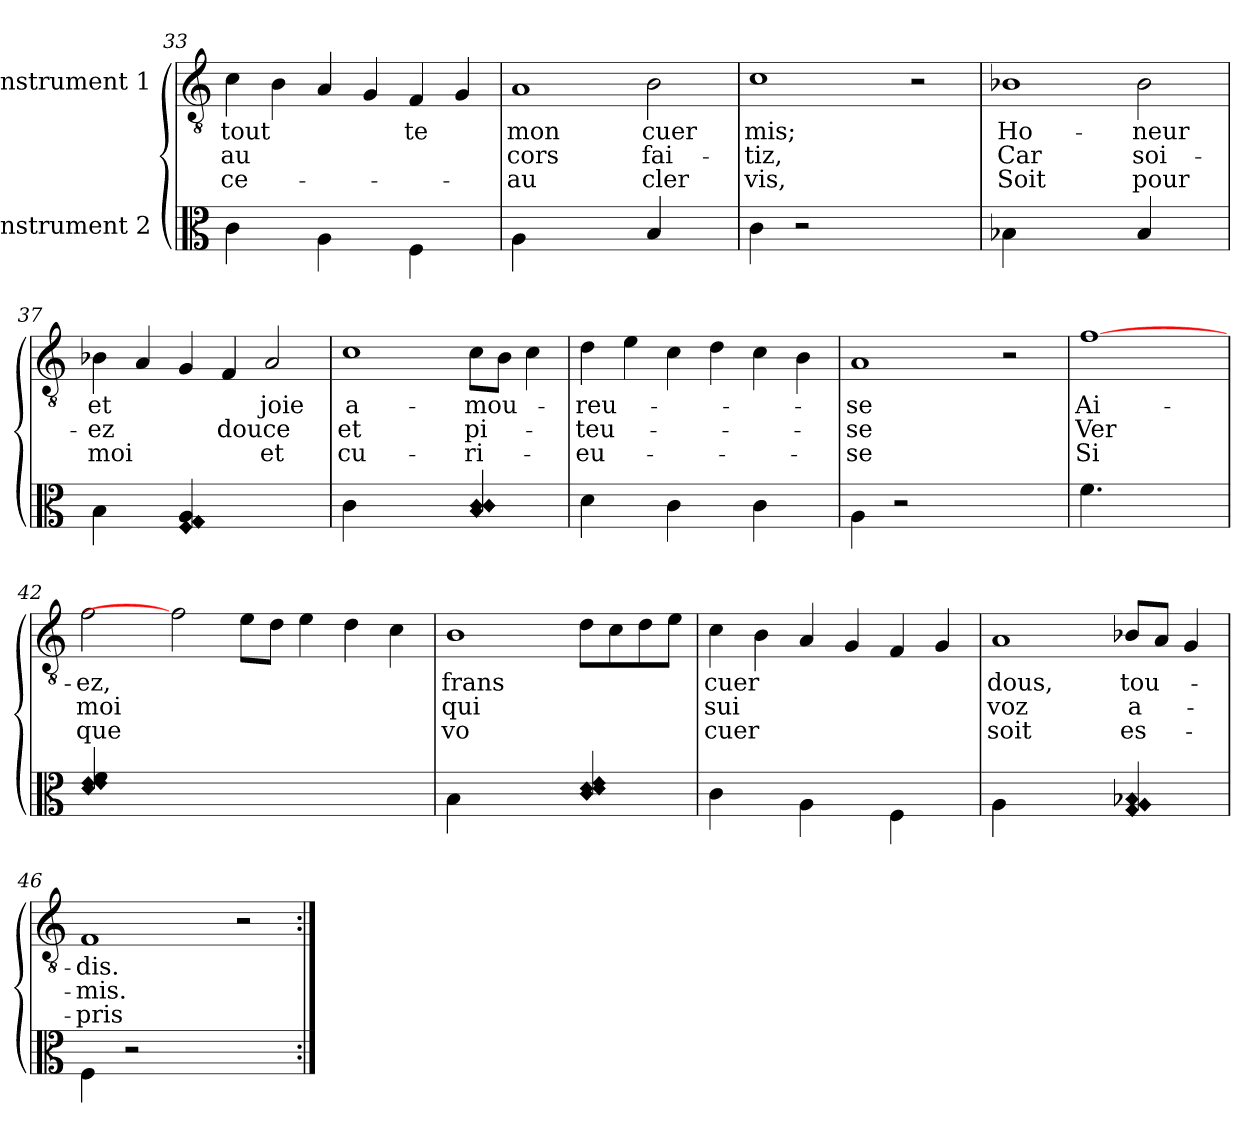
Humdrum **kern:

**kern	**kern	**text	**text	**text
*part2	*part1	*part1	*part1	*part1
*staff2	*staff1	*staff1	*staff1	*staff1
*I"Instrument 2	*I"Instrument 1	*	*	*
!!LO:LB:g=z
*clefC3	*clefGv2	*	*	*
=33	=33	=33	=33	=33
!	!	!LO:LY:b:cj	!LO:LY:b:cj	!LO:LY:b:cj
4c\	4c\	-tout	au	ce-
4ryy	4B\	.	.	.
4A\	4A/	.	.	.
4ryy	4G/	.	.	.
!	!	!LO:LY:b:cj	!	!
4F\	4F/	-te	.	.
4ryy	4G/	.	.	.
=34	=34	=34	=34	=34
!	!	!LO:LY:b:cj	!LO:LY:b:cj	!LO:LY:b:cj
4A\	1A	mon	cors	au
2.ryy	.	.	.	.
!	!	!LO:LY:b:cj	!LO:LY:b:cj	!LO:LY:b:cj
4B/	2B\	cuer	fai-	-cler
4ryy	.	.	.	.
=35	=35	=35	=35	=35
!	!	!LO:LY:b:cj	!LO:LY:b:cj	!LO:LY:b:cj
4c\	1c	mis;	tiz,	vis,
2r	.	.	.	.
2.ryy	.	.	.	.
.	2r	.	.	.
=36	=36	=36	=36	=36
!	!	!LO:LY:b:cj	!LO:LY:b:cj	!LO:LY:b:cj
4B-X\	1B-X	Ho-	-Car	Soit
2.ryy	.	.	.	.
!	!	!LO:LY:b:cj	!LO:LY:b:cj	!LO:LY:b:cj
4B-/	2B-\	neur	soi-	-pour
4ryy	.	.	.	.
=37	=37	=37	=37	=37
!	!	!LO:LY:b:cj	!LO:LY:b:cj	!LO:LY:b:cj
4B\	4B-X\	et	ez	moi
4ryy	4A/	.	.	.
!LO:N:n=1:head=diamond	!	!	!	!
!LO:N:n=2:head=diamond	!	!	!	!
4G/ 4F/ 4A/	4G/	.	.	.
!	!	!	!LO:LY:b	!
2.ryy	4F/	.	douce	.
!	!	!LO:LY:b:cj	!	!LO:LY:b:cj
.	2A/	joie	.	et
=38	=38	=38	=38	=38
!	!	!LO:LY:b:rj	!LO:LY:b:cj	!LO:LY:b:cj
4c\	1c	a-	-et	cu-
2.ryy	.	.	.	.
!LO:N:n=1:head=diamond	!	!	!	!
!LO:N:n=2:head=diamond	!	!	!	!
!LO:N:n=3:head=diamond	!	!LO:LY:b	!LO:LY:b:cj	!LO:LY:b:cj
4c/ 4B/ 4c/	8c\L	-mou-	-pi-	-ri-
.	8B\J	.	.	.
4ryy	4c\	.	.	.
=39	=39	=39	=39	=39
!	!	!LO:LY:b	!LO:LY:b	!LO:LY:b:cj
4d\	4d\	-reu-	-teu-	-eu-
4ryy	4e\	.	.	.
4c\	4c\	.	.	.
4ryy	4d\	.	.	.
4c\	4c\	.	.	.
4ryy	4B\	.	.	.
!!LO:LB:g=z
=40	=40	=40	=40	=40
!	!	!LO:LY:b:rj	!LO:LY:b:rj	!LO:LY:b:rj
4A\	1A	-se	se	se
2r	.	.	.	.
2.ryy	.	.	.	.
.	2r	.	.	.
=41	=41	=41	=41	=41
!	!	!LO:LY:b:cj	!LO:LY:b:cj	!LO:LY:b:cj
4.f\	[1f	Ai-	-Ver	Si
2ryy	.	.	.	.
8ryy	.	.	.	.
=42	=42	=42	=42	=42
!LO:N:n=2:head=diamond	!	!	!	!
!LO:N:n=3:head=diamond	!	!	!	!
!LO:N:n=4:head=diamond	!	!LO:LY:b:cj	!LO:LY:b:cj	!LO:LY:b:cj
4f/ 4e/ 4d/ 4e/	2f\	ez,	moi	que
1..ryy	.	.	.	.
.	2f]	.	.	.
.	8e\L	.	.	.
.	8d\J	.	.	.
.	4e\	.	.	.
.	4d\	.	.	.
.	4c\	.	.	.
=43	=43	=43	=43	=43
!	!	!LO:LY:b:cj	!LO:LY:b:cj	!LO:LY:b:cj
4B\	1B	frans	qui	vo
2.ryy	.	.	.	.
!LO:N:n=1:head=diamond	!	!	!	!
!LO:N:n=2:head=diamond	!	!	!	!
!LO:N:n=3:head=diamond	!	!	!	!
!LO:N:n=4:head=diamond	!	!	!	!
4d/ 4c/ 4d/ 4e/	8d\L	.	.	.
.	8c\	.	.	.
4ryy	8d\	.	.	.
.	8e\J	.	.	.
=44	=44	=44	=44	=44
!	!	!LO:LY:b:cj	!LO:LY:b:cj	!LO:LY:b:cj
4c\	4c\	cuer	sui	cuer
4ryy	4B\	.	.	.
4A\	4A/	.	.	.
4ryy	4G/	.	.	.
4F\	4F/	.	.	.
4ryy	4G/	.	.	.
=45	=45	=45	=45	=45
!	!	!LO:LY:b:cj	!LO:LY:b:cj	!LO:LY:b:cj
4A\	1A	dous,	voz	soit
2.ryy	.	.	.	.
!LO:N:n=1:head=diamond	!	!	!	!
!LO:N:n=2:head=diamond	!	!	!	!
!LO:N:n=3:head=diamond	!	!LO:LY:b	!LO:LY:b:cj	!LO:LY:b:cj
4B-X/ 4A/ 4G/	8B-X/L	tou-	-a-	-es-
.	8A/J	.	.	.
4ryy	4G/	.	.	.
=46	=46	=46	=46	=46
!	!	!LO:LY:b:cj	!LO:LY:b:cj	!LO:LY:b:cj
4F\	1F	-dis.	mis.	pris
2r	.	.	.	.
2.ryy	.	.	.	.
.	2r	.	.	.
=:|!	=:|!	=:|!	=:|!	=:|!
*-	*-	*-	*-	*-
